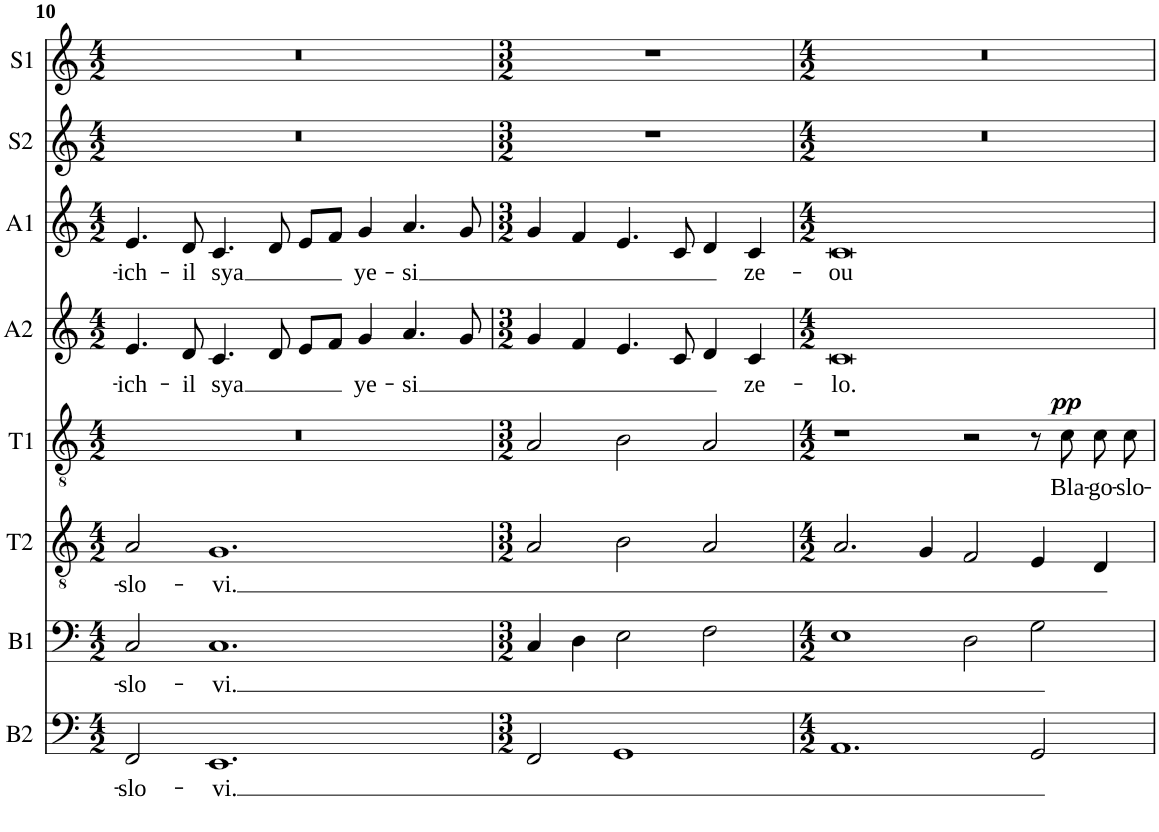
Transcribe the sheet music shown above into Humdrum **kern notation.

**kern	**text	**kern	**text	**kern	**text	**kern	**text	**dynam	**kern	**text	**kern	**text	**kern	**kern
*part8	*part8	*part7	*part7	*part6	*part6	*part5	*part5	*part5	*part4	*part4	*part3	*part3	*part2	*part1
*staff8	*staff8	*staff7	*staff7	*staff6	*staff6	*staff5	*staff5	*staff5	*staff4	*staff4	*staff3	*staff3	*staff2	*staff1
*I"Bass 2	*	*I"Bass 1	*	*I"Ténor 2	*	*I"Ténor 1	*	*	*I"Alto 2	*	*I"Alto 1	*	*I"Soprano 2	*I"Soprano 1
*I'B2	*	*I'B1	*	*I'T2	*	*I'T1	*	*	*I'A2	*	*I'A1	*	*I'S2	*I'S1
!!LO:PB:g=z
*clefF4	*	*clefF4	*	*clefGv2	*	*clefGv2	*	*	*clefG2	*	*clefG2	*	*clefG2	*clefG2
*k[]	*	*k[]	*	*k[]	*	*k[]	*	*	*k[]	*	*k[]	*	*k[]	*k[]
*M4/2	*	*M4/2	*	*M4/2	*	*M4/2	*	*	*M4/2	*	*M4/2	*	*M4/2	*M4/2
=10	=10	=10	=10	=10	=10	=10	=10	=10	=10	=10	=10	=10	=10	=10
!	!LO:LY:b	!	!LO:LY:b	!	!LO:LY:b	!	!	!	!	!LO:LY:b	!	!LO:LY:b	!	!
2FF/	-slo-	2C/	-slo-	2A/	-slo-	0r	.	.	4.e/	-ich-	4.e/	-ich-	0r	0r
!	!	!	!	!	!	!	!	!	!	!LO:LY:b	!	!LO:LY:b	!	!
.	.	.	.	.	.	.	.	.	8d/	-il	8d/	-il	.	.
!	!LO:LY:b	!	!LO:LY:b	!	!LO:LY:b	!	!	!	!	!LO:LY:b	!	!LO:LY:b	!	!
1.EE	-vi.	1.C	-vi.	1.G	-vi.	.	.	.	4.c/	sya	4.c/	sya	.	.
.	.	.	.	.	.	.	.	.	8d/	.	8d/	.	.	.
.	.	.	.	.	.	.	.	.	8e/L	.	8e/L	.	.	.
.	.	.	.	.	.	.	.	.	8f/J	.	8f/J	.	.	.
!	!	!	!	!	!	!	!	!	!	!LO:LY:b	!	!LO:LY:b	!	!
.	.	.	.	.	.	.	.	.	4g/	ye-	4g/	ye-	.	.
!	!	!	!	!	!	!	!	!	!	!LO:LY:b	!	!LO:LY:b	!	!
.	.	.	.	.	.	.	.	.	4.a/	-si	4.a/	-si	.	.
.	.	.	.	.	.	.	.	.	8g/	.	8g/	.	.	.
=11	=11	=11	=11	=11	=11	=11	=11	=11	=11	=11	=11	=11	=11	=11
*M3/2	*	*M3/2	*	*M3/2	*	*M3/2	*	*	*M3/2	*	*M3/2	*	*M3/2	*M3/2
2FF/	.	4C/	.	2A/	.	2A/	.	.	4g/	.	4g/	.	1.r	1.r
.	.	4D\	.	.	.	.	.	.	4f/	.	4f/	.	.	.
1GG	.	2E\	.	2B\	.	2B\	.	.	4.e/	.	4.e/	.	.	.
.	.	.	.	.	.	.	.	.	8c/	.	8c/	.	.	.
.	.	2F\	.	2A/	.	2A/	.	.	4d/	.	4d/	.	.	.
!	!	!	!	!	!	!	!	!	!	!LO:LY:b	!	!LO:LY:b	!	!
.	.	.	.	.	.	.	.	.	4c/	ze-	4c/	ze-	.	.
=12	=12	=12	=12	=12	=12	=12	=12	=12	=12	=12	=12	=12	=12	=12
*M4/2	*	*M4/2	*	*M4/2	*	*M4/2	*	*	*M4/2	*	*M4/2	*	*M4/2	*M4/2
!	!	!	!	!	!	!	!	!	!	!LO:LY:b	!	!LO:LY:b	!	!
1.AA	.	1E	.	2.A/	.	1r	.	.	0c	lo.	0c	ou	0r	0r
.	.	.	.	4G/	.	.	.	.	.	.	.	.	.	.
.	.	2D\	.	2F/	.	2r	.	.	.	.	.	.	.	.
2GG/	.	2G\	.	4E/	.	8r	.	.	.	.	.	.	.	.
!	!	!	!	!	!	!	!LO:LY:b	!LO:DY:a	!	!	!	!	!	!
.	.	.	.	.	.	8c\L	Bla-	pp	.	.	.	.	.	.
!	!	!	!	!	!	!	!LO:LY:b	!	!	!	!	!	!	!
.	.	.	.	4D/	.	8c\	-go-	.	.	.	.	.	.	.
!	!	!	!	!	!	!	!LO:LY:b	!	!	!	!	!	!	!
.	.	.	.	.	.	8c\J	-slo-	.	.	.	.	.	.	.
=	=	=	=	=	=	=	=	=	=	=	=	=	=	=
*-	*-	*-	*-	*-	*-	*-	*-	*-	*-	*-	*-	*-	*-	*-
